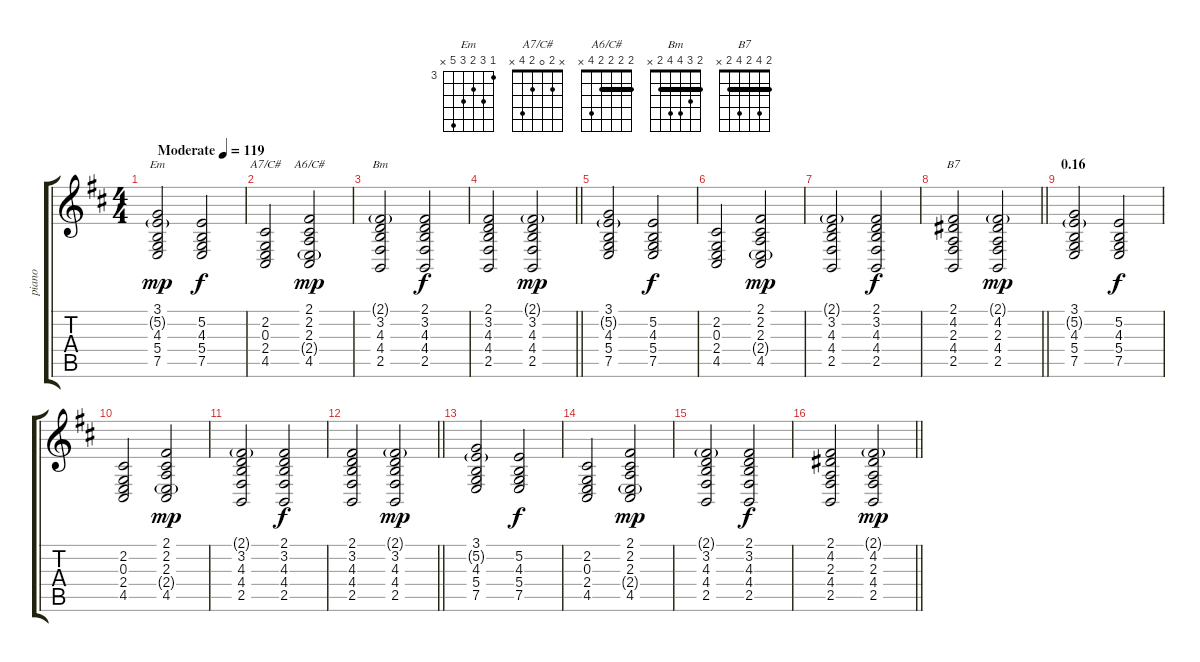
\track ("piano" "piano") {instrument electricpiano1}
\staff {score tabs}
\tuning (E4 B3 G3 D3 A2 E2) {hide}
\chord ("Em" 3 5 4 5 7 x) {firstfret 3}
\chord ("A7/C#" x 2 0 2 4 x)
\chord ("A6/C#" 2 2 2 2 4 x) {barre 2}
\chord ("Bm" 2 3 4 4 2 x) {barre 2}
\chord ("B7" 2 4 2 4 2 x) {barre 2}
\ts (4 4)
\tempo (119 "Moderate")
\clef g2
\ks d
(3.1 5.2{g} 4.3 5.4 7.5).2{ch "Em" dy mp instrument electricpiano1} (5.2 4.3 5.4 7.5).2{dy f} |
(2.2 0.3 2.4 4.5).2{ch "A7/C#"} (2.1 2.2 2.3 2.4{g} 4.5).2{ch "A6/C#" dy mp} |
(2.1{g} 3.2 4.3 4.4 2.5).2{ch "Bm"} (2.1 3.2 4.3 4.4 2.5).2{dy f} |
\barLineRight lightlight
(2.1 3.2 4.3 4.4 2.5).2 (2.1{g} 3.2 4.3 4.4 2.5).2{dy mp} |
(3.1 5.2{g} 4.3 5.4 7.5).2 (5.2 4.3 5.4 7.5).2{dy f} |
(2.2 0.3 2.4 4.5).2 (2.1 2.2 2.3 2.4{g} 4.5).2{dy mp} |
(2.1{g} 3.2 4.3 4.4 2.5).2 (2.1 3.2 4.3 4.4 2.5).2{dy f} |
\barLineRight lightlight
(2.1 4.2 2.3 4.4 2.5).2{ch "B7"} (2.1{g} 4.2 2.3 4.4 2.5).2{dy mp} |
\section ("" "0.16")
(3.1 5.2{g} 4.3 5.4 7.5).2 (5.2 4.3 5.4 7.5).2{dy f} |
(2.2 0.3 2.4 4.5).2 (2.1 2.2 2.3 2.4{g} 4.5).2{dy mp} |
(2.1{g} 3.2 4.3 4.4 2.5).2 (2.1 3.2 4.3 4.4 2.5).2{dy f} |
\barLineRight lightlight
(2.1 3.2 4.3 4.4 2.5).2 (2.1{g} 3.2 4.3 4.4 2.5).2{dy mp} |
(3.1 5.2{g} 4.3 5.4 7.5).2 (5.2 4.3 5.4 7.5).2{dy f} |
(2.2 0.3 2.4 4.5).2 (2.1 2.2 2.3 2.4{g} 4.5).2{dy mp} |
(2.1{g} 3.2 4.3 4.4 2.5).2 (2.1 3.2 4.3 4.4 2.5).2{dy f} |
\barLineRight lightlight
(2.1 4.2 2.3 4.4 2.5).2 (2.1{g} 4.2 2.3 4.4 2.5).2{dy mp}
